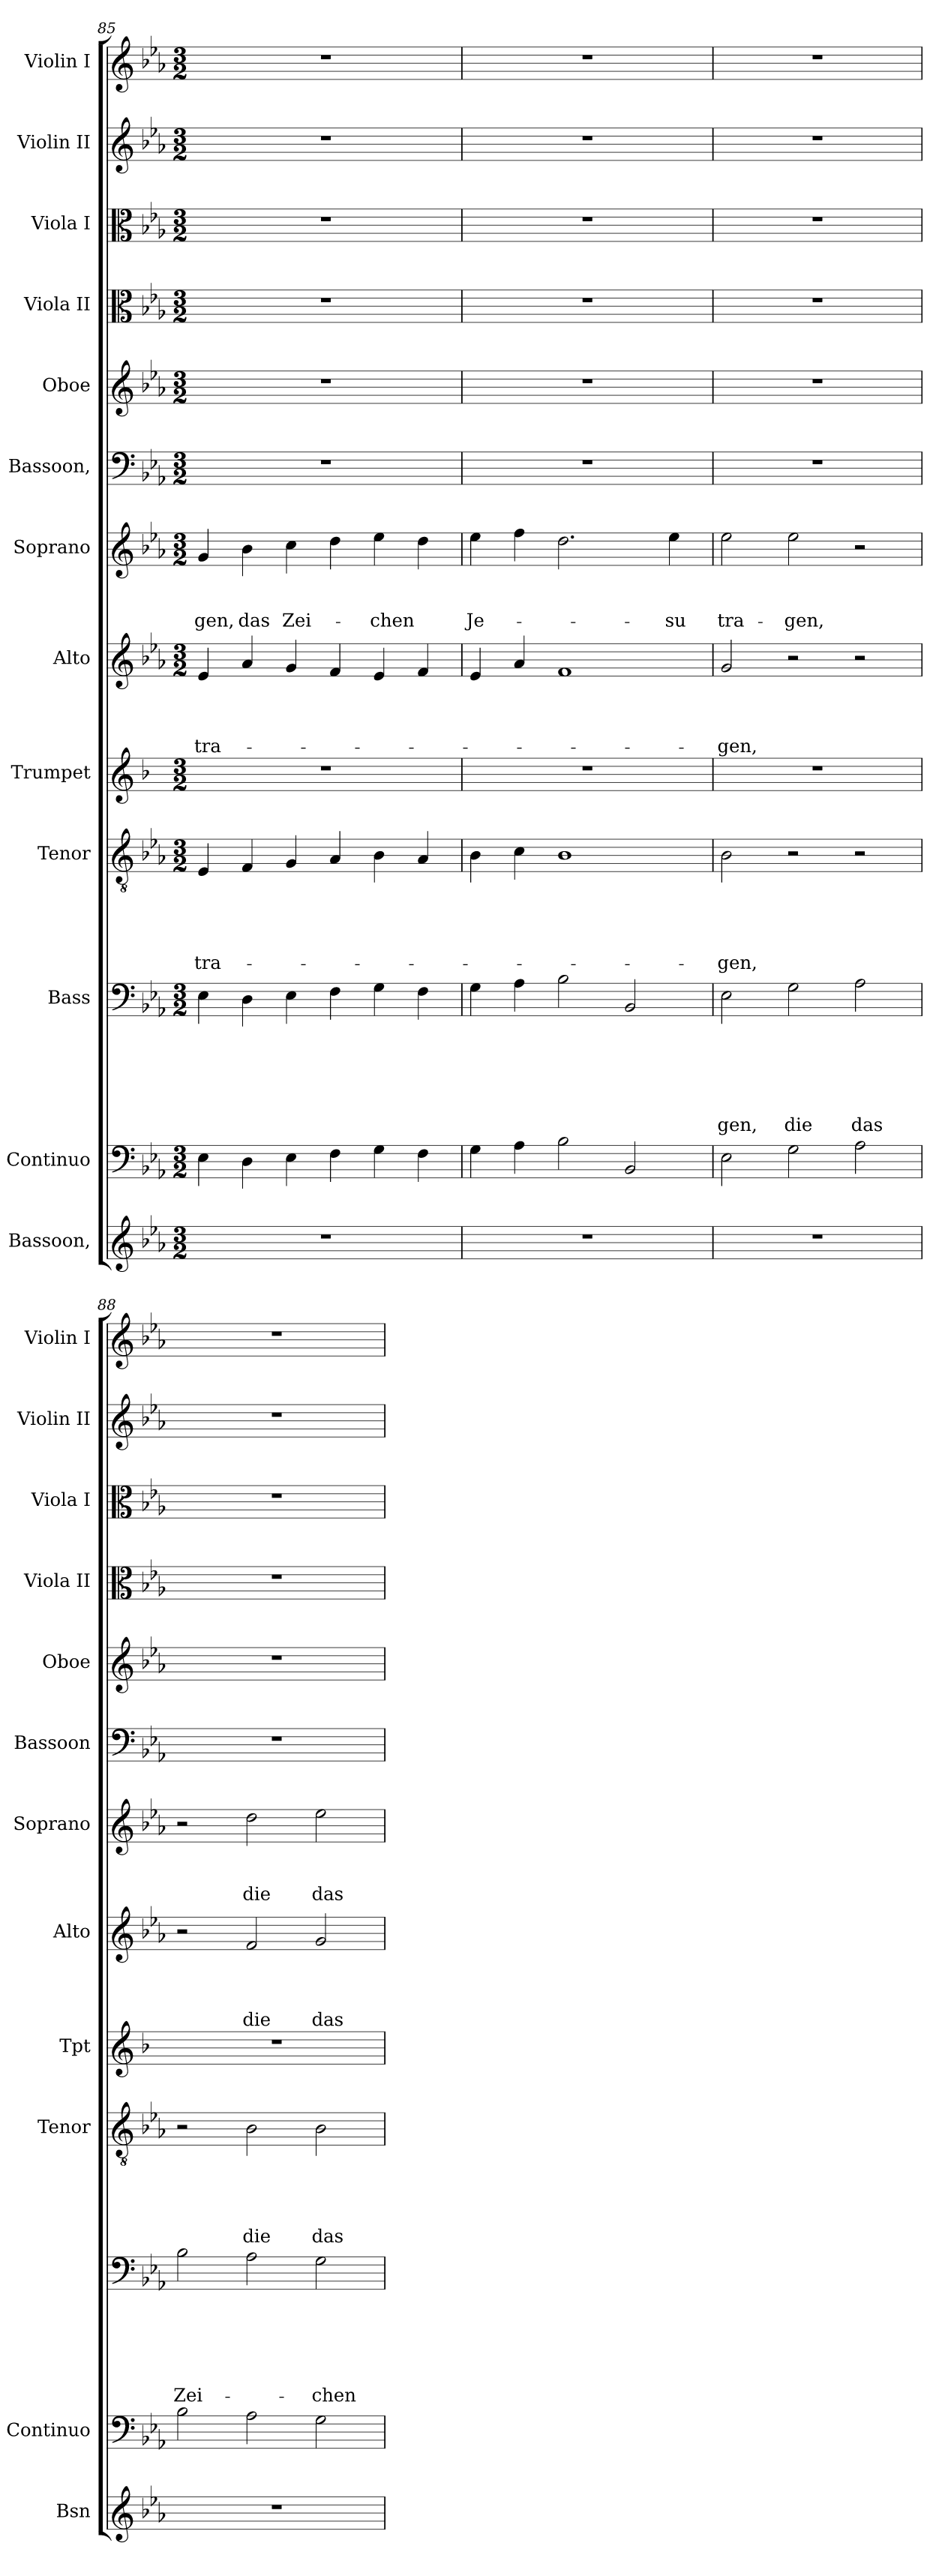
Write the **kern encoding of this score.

**kern	**kern	**kern	**text	**text	**text	**text	**text	**text	**kern	**text	**text	**text	**text	**text	**kern	**kern	**text	**text	**text	**text	**kern	**text	**text	**text	**kern	**kern	**kern	**kern	**kern	**kern
*part13	*part12	*part11	*part11	*part11	*part11	*part11	*part11	*part11	*part10	*part10	*part10	*part10	*part10	*part10	*part9	*part8	*part8	*part8	*part8	*part8	*part7	*part7	*part7	*part7	*part6	*part5	*part4	*part3	*part2	*part1
*staff13	*staff12	*staff11	*staff11	*staff11	*staff11	*staff11	*staff11	*staff11	*staff10	*staff10	*staff10	*staff10	*staff10	*staff10	*staff9	*staff8	*staff8	*staff8	*staff8	*staff8	*staff7	*staff7	*staff7	*staff7	*staff6	*staff5	*staff4	*staff3	*staff2	*staff1
*I"Bassoon,	*I"Continuo	*I"Bass	*	*	*	*	*	*	*I"Tenor	*	*	*	*	*	*I"Trumpet	*I"Alto	*	*	*	*	*I"Soprano	*	*	*	*I"Bassoon,	*I"Oboe	*I"Viola II	*I"Viola I	*I"Violin II	*I"Violin I
*I'Bsn	*I'Continuo	*	*	*	*	*	*	*	*I'Tenor	*	*	*	*	*	*I'Tpt	*I'Alto	*	*	*	*	*I'Soprano	*	*	*	*I'Bassoon	*I'Oboe	*I'Viola II	*I'Viola I	*I'Violin II	*I'Violin I
*clefG2	*clefF4	*clefF4	*	*	*	*	*	*	*clefGv2	*	*	*	*	*	*clefG2	*clefG2	*	*	*	*	*clefG2	*	*	*	*clefF4	*clefG2	*clefC3	*clefC3	*clefG2	*clefG2
*	*	*	*	*	*	*	*	*	*	*	*	*	*	*	*ITrd1c2	*	*	*	*	*	*	*	*	*	*	*	*	*	*	*
*k[b-e-a-]	*k[b-e-a-]	*k[b-e-a-]	*	*	*	*	*	*	*k[b-e-a-]	*	*	*	*	*	*k[b-e-a-]	*k[b-e-a-]	*	*	*	*	*k[b-e-a-]	*	*	*	*k[b-e-a-]	*k[b-e-a-]	*k[b-e-a-]	*k[b-e-a-]	*k[b-e-a-]	*k[b-e-a-]
*E-:	*E-:	*E-:	*	*	*	*	*	*	*E-:	*	*	*	*	*	*E-:	*E-:	*	*	*	*	*E-:	*	*	*	*E-:	*E-:	*E-:	*E-:	*E-:	*E-:
*M3/2	*M3/2	*M3/2	*	*	*	*	*	*	*M3/2	*	*	*	*	*	*M3/2	*M3/2	*	*	*	*	*M3/2	*	*	*	*M3/2	*M3/2	*M3/2	*M3/2	*M3/2	*M3/2
=85	=85	=85	=85	=85	=85	=85	=85	=85	=85	=85	=85	=85	=85	=85	=85	=85	=85	=85	=85	=85	=85	=85	=85	=85	=85	=85	=85	=85	=85	=85
!	!	!	!	!	!	!	!	!	!	!	!	!	!	!LO:LY:b	!	!	!	!	!	!LO:LY:b	!	!	!	!LO:LY:b	!	!	!	!	!	!
1.r	4E-\	4E-\	.	.	.	.	.	.	4E-/	.	.	.	.	tra-	1.r	4e-/	.	.	.	tra-	4g/	.	.	-gen,	1.r	1.r	1.r	1.r	1.r	1.r
!	!	!	!	!	!	!	!	!	!	!	!	!	!	!	!	!	!	!	!	!	!	!	!	!LO:LY:b	!	!	!	!	!	!
.	4D\	4D\	.	.	.	.	.	.	4F/	.	.	.	.	.	.	4a-/	.	.	.	.	4b-\	.	.	das	.	.	.	.	.	.
!	!	!	!	!	!	!	!	!	!	!	!	!	!	!	!	!	!	!	!	!	!	!	!	!LO:LY:b	!	!	!	!	!	!
.	4E-\	4E-\	.	.	.	.	.	.	4G/	.	.	.	.	.	.	4g/	.	.	.	.	4cc\	.	.	Zei-	.	.	.	.	.	.
.	4F\	4F\	.	.	.	.	.	.	4A-/	.	.	.	.	.	.	4f/	.	.	.	.	4dd\	.	.	.	.	.	.	.	.	.
!	!	!	!	!	!	!	!	!	!	!	!	!	!	!	!	!	!	!	!	!	!	!	!	!LO:LY:b	!	!	!	!	!	!
.	4G\	4G\	.	.	.	.	.	.	4B-\	.	.	.	.	.	.	4e-/	.	.	.	.	4ee-\	.	.	-chen	.	.	.	.	.	.
.	4F\	4F\	.	.	.	.	.	.	4A-/	.	.	.	.	.	.	4f/	.	.	.	.	4dd\	.	.	.	.	.	.	.	.	.
!!LO:PB:g=z
=86	=86	=86	=86	=86	=86	=86	=86	=86	=86	=86	=86	=86	=86	=86	=86	=86	=86	=86	=86	=86	=86	=86	=86	=86	=86	=86	=86	=86	=86	=86
!	!	!	!	!	!	!	!	!	!	!	!	!	!	!	!	!	!	!	!	!	!	!	!	!LO:LY:b	!	!	!	!	!	!
1.r	4G\	4G\	.	.	.	.	.	.	4B-\	.	.	.	.	.	1.r	4e-/	.	.	.	.	4ee-\	.	.	Je-	1.r	1.r	1.r	1.r	1.r	1.r
.	4A-\	4A-\	.	.	.	.	.	.	4c\	.	.	.	.	.	.	4a-/	.	.	.	.	4ff\	.	.	.	.	.	.	.	.	.
.	2B-\	2B-\	.	.	.	.	.	.	1B-	.	.	.	.	.	.	1f	.	.	.	.	2.dd\	.	.	.	.	.	.	.	.	.
.	2BB-/	2BB-/	.	.	.	.	.	.	.	.	.	.	.	.	.	.	.	.	.	.	.	.	.	.	.	.	.	.	.	.
!	!	!	!	!	!	!	!	!	!	!	!	!	!	!	!	!	!	!	!	!	!	!	!	!LO:LY:b	!	!	!	!	!	!
.	.	.	.	.	.	.	.	.	.	.	.	.	.	.	.	.	.	.	.	.	4ee-\	.	.	-su	.	.	.	.	.	.
=87	=87	=87	=87	=87	=87	=87	=87	=87	=87	=87	=87	=87	=87	=87	=87	=87	=87	=87	=87	=87	=87	=87	=87	=87	=87	=87	=87	=87	=87	=87
!	!	!	!	!	!	!	!	!LO:LY:b	!	!	!	!	!	!LO:LY:b	!	!	!	!	!	!LO:LY:b	!	!	!	!LO:LY:b	!	!	!	!	!	!
1.r	2E-\	2E-\	.	.	.	.	.	-gen,	2B-\	.	.	.	.	-gen,	1.r	2g/	.	.	.	-gen,	2ee-\	.	.	tra-	1.r	1.r	1.r	1.r	1.r	1.r
!	!	!	!	!	!	!	!	!LO:LY:b	!	!	!	!	!	!	!	!	!	!	!	!	!	!	!	!LO:LY:b	!	!	!	!	!	!
.	2G\	2G\	.	.	.	.	.	die	2r	.	.	.	.	.	.	2r	.	.	.	.	2ee-\	.	.	-gen,	.	.	.	.	.	.
!	!	!	!	!	!	!	!	!LO:LY:b	!	!	!	!	!	!	!	!	!	!	!	!	!	!	!	!	!	!	!	!	!	!
.	2A-\	2A-\	.	.	.	.	.	das	2r	.	.	.	.	.	.	2r	.	.	.	.	2r	.	.	.	.	.	.	.	.	.
=88	=88	=88	=88	=88	=88	=88	=88	=88	=88	=88	=88	=88	=88	=88	=88	=88	=88	=88	=88	=88	=88	=88	=88	=88	=88	=88	=88	=88	=88	=88
!	!	!	!	!	!	!	!	!LO:LY:b	!	!	!	!	!	!	!	!	!	!	!	!	!	!	!	!	!	!	!	!	!	!
1.r	2B-\	2B-\	.	.	.	.	.	Zei-	2r	.	.	.	.	.	1.r	2r	.	.	.	.	2r	.	.	.	1.r	1.r	1.r	1.r	1.r	1.r
!	!	!	!	!	!	!	!	!	!	!	!	!	!	!LO:LY:b	!	!	!	!	!	!LO:LY:b	!	!	!	!LO:LY:b	!	!	!	!	!	!
.	2A-\	2A-\	.	.	.	.	.	.	2B-\	.	.	.	.	die	.	2f/	.	.	.	die	2dd\	.	.	die	.	.	.	.	.	.
!	!	!	!	!	!	!	!	!LO:LY:b	!	!	!	!	!	!LO:LY:b	!	!	!	!	!	!LO:LY:b	!	!	!	!LO:LY:b	!	!	!	!	!	!
.	2G\	2G\	.	.	.	.	.	-chen	2B-\	.	.	.	.	das	.	2g/	.	.	.	das	2ee-\	.	.	das	.	.	.	.	.	.
=	=	=	=	=	=	=	=	=	=	=	=	=	=	=	=	=	=	=	=	=	=	=	=	=	=	=	=	=	=	=
*-	*-	*-	*-	*-	*-	*-	*-	*-	*-	*-	*-	*-	*-	*-	*-	*-	*-	*-	*-	*-	*-	*-	*-	*-	*-	*-	*-	*-	*-	*-
